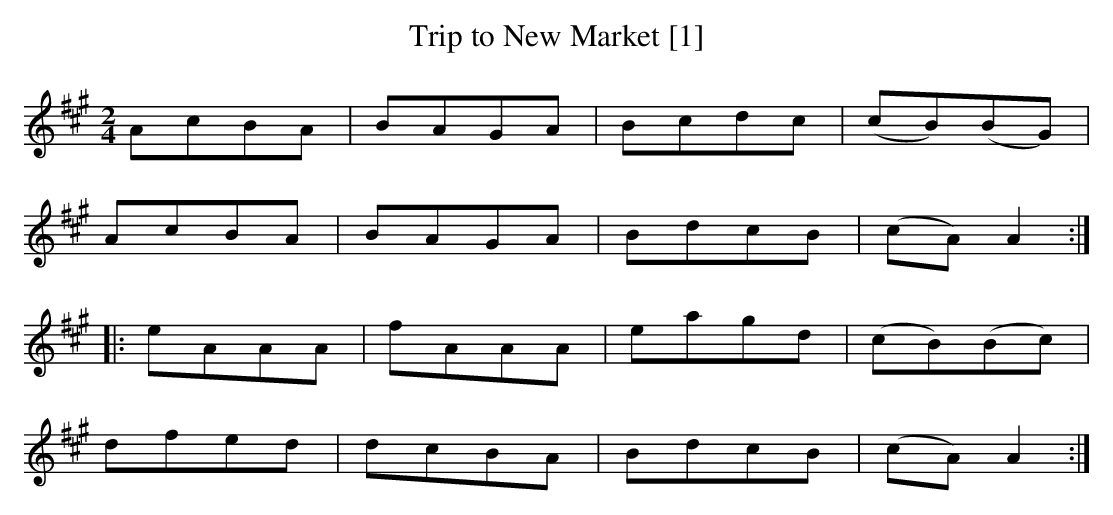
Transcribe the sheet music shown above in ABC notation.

X:1
T:Trip to New Market [1]
M:2/4
L:1/8
K:A
AcBA|BAGA|Bcdc|(cB)(BG)|
AcBA|BAGA|BdcB|(cA) A2:|
|:eAAA|fAAA|eagd|(cB)(Bc)|
dfed|dcBA|BdcB|(cA) A2:|]
